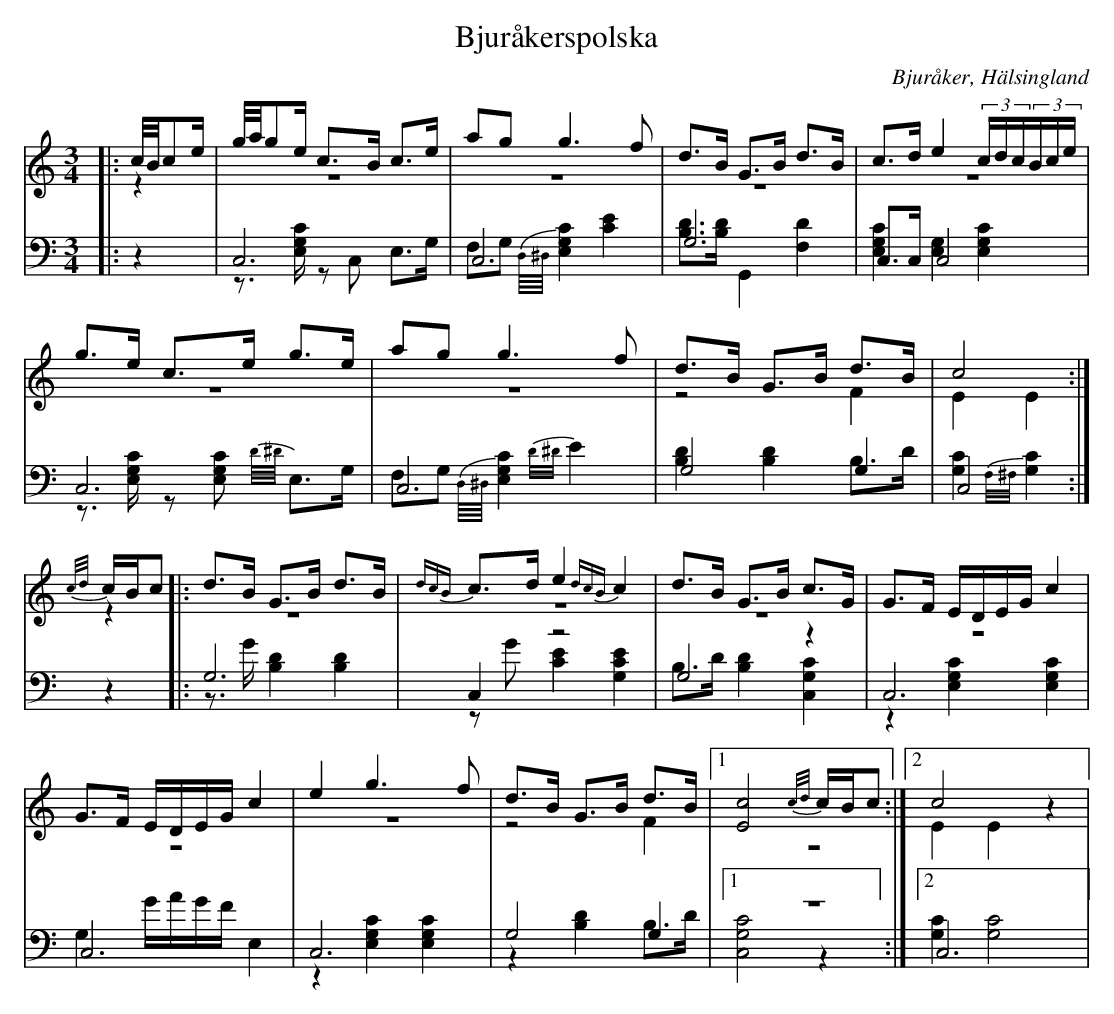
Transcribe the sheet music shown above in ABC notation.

X:1
T: Bjuråkerspolska
O: Bjuråker, Hälsingland
M: 3/4
L: 1/8
K: C
V:1
V:2 merge
V:3
V:4 merge
V:1
|:c//B//ce/|g//a//ge/ c>B c>e|ag g3 f|d>B G>B d>B|c>d e2 (3c/d/c/(3B/c/e/|
g>e c>e g>e|ag g3 f|d>B G>B d>B|c4:|
{c/d/}c/B/c |:d>B G>B d>B|{dcB}c>d e2 {dcB}c2|d>B G>B c>G|G>F E/D/E/G/ c2|
G>F E/D/E/G/ c2|e2 g3 f|d>B G>B d>B|1 [E4c4] {c/d/}c/B/c:|2 c4 z2|
V:2
|:z2|z6|z6|z6|z6|
z6|z6|z4 F2|E2 E2:|
z2|:z6|z6|z6|z6|
 z6|z6|z4 F2|1 z6:|2 E2 E2 z2|
V:3 clef=bass
|:z2|C,6|C,6|G,6|C,>C, C,4|
C,6|C,6|G,4 G,2|C,4:|
z2|:G,6|C,2 z4|G,4 z2|C,6|
 C,6|C,6|G,4 G,2|1 z6:|2 C,6|
V:4 clef=bass
|:z2|z>[E,G,C] zC, E,>G,|F,G, {D,//^D,//}[E,2G,2C2] [E2C2]|[B,D]>[B,D] G,,2 [F,2D2]|[E,2G,2C2] [E,2G,2] [E,2G,2C2]|
z>[E,G,C] z[E,G,C] {D//^D//}E,>G,|F,G, {D,//^D,//}[E,2G,2C2] {D/^D/}E2|[B,2D2] [B,2D2] B,>D|[G,2C2] {F,/^F,/}[G,2C2]:|
z2|:z>G [B,2D2] [B,2D2]|zG [C2E2] [G,2C2E2]|B,>D[B,2D2] [C,2G,2C2]|z2 [E,2G,2C2] [E,2G,2C2]|
G,2 G/A/G/F/ E,2|z2 [E,2G,2C2] [E,2G,2C2]|z2 [B,2D2] B,>D|1 [C,4G,4C4] z2:|2 [G,2C2] [G,4C4]|
